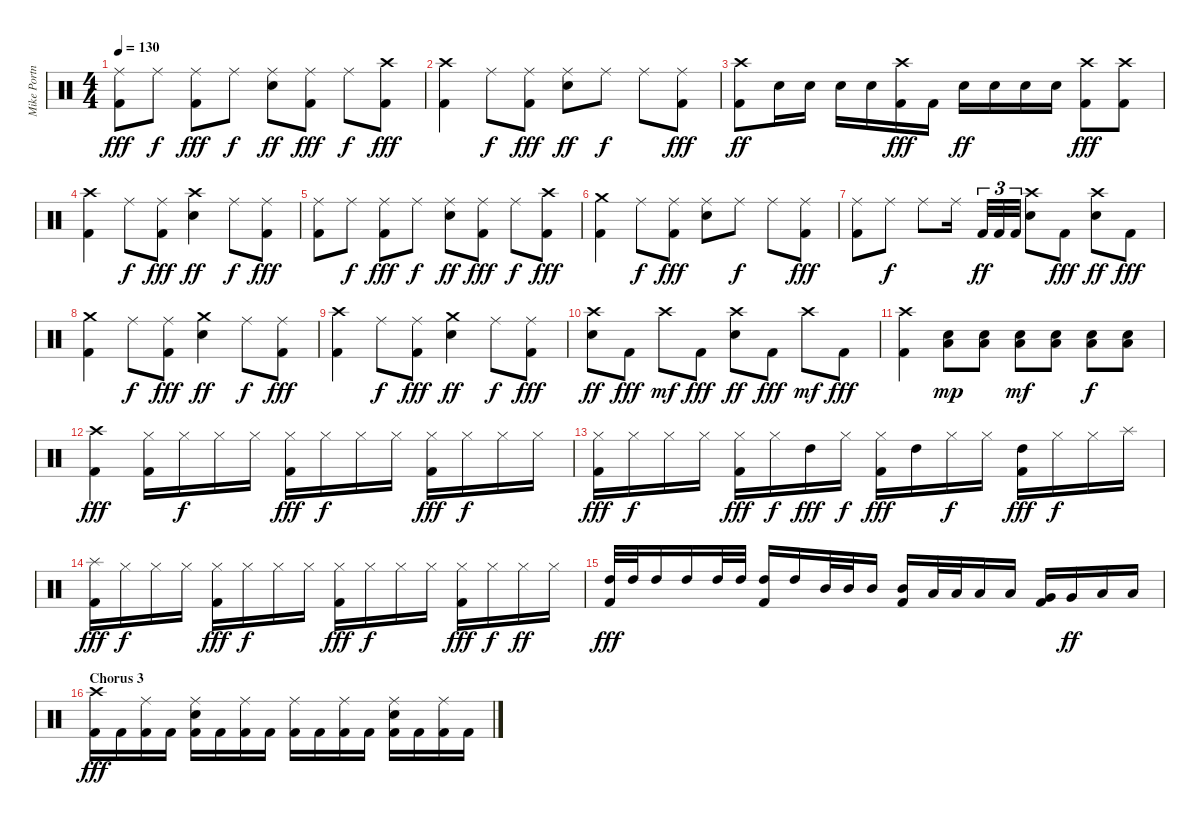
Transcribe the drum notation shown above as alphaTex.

\track ("Mike Portnoy" "Mike Portn") {instrument percussion}
\staff {score}
\articulation defaults
\ts (4 4)
\tempo 130
\clef neutral
\ks c
("Ride (middle)" "Kick (hit) 2").8{dy fff} "Ride (middle)".8{dy f} ("Ride (middle)" "Kick (hit) 2").8{dy fff} "Ride (middle)".8{dy f} ("Ride (middle)" "Snare (hit) 2").8{dy ff} ("Ride (middle)" "Kick (hit) 2").8{dy fff} "Ride (middle)".8{dy f} ("Crash high (hit)" "Kick (hit) 2").8{dy fff} |
("Crash high (hit)" "Kick (hit) 2").4 "Ride (middle)".8{dy f} ("Ride (middle)" "Kick (hit) 2").8{dy fff} ("Ride (middle)" "Snare (hit) 2").8{dy ff} "Ride (middle)".8{dy f} "Ride (middle)".8 ("Ride (middle)" "Kick (hit) 2").8{dy fff} |
("Crash high (hit)" "Kick (hit) 2").8{dy ff} "Snare (hit) 2".16 "Snare (hit) 2".16 "Snare (hit) 2".16 "Snare (hit) 2".16 ("Crash high (hit)" "Kick (hit) 2").16{dy fff} "Kick (hit) 2".16 "Snare (hit) 2".16{dy ff} "Snare (hit) 2".16 "Snare (hit) 2".16 "Snare (hit) 2".16 ("Crash high (hit)" "Kick (hit) 2").8{dy fff} ("Crash high (hit)" "Kick (hit) 2").8 |
("Crash high (hit)" "Kick (hit) 2").4 "Ride (middle)".8{dy f} ("Ride (middle)" "Kick (hit) 2").8{dy fff} ("Crash high (hit)" "Snare (hit) 2").4{dy ff} "Ride (middle)".8{dy f} ("Ride (middle)" "Kick (hit) 2").8{dy fff} |
("Ride (middle)" "Kick (hit) 2").8 "Ride (middle)".8{dy f} ("Ride (middle)" "Kick (hit) 2").8{dy fff} "Ride (middle)".8{dy f} ("Ride (middle)" "Snare (hit) 2").8{dy ff} ("Ride (middle)" "Kick (hit) 2").8{dy fff} "Ride (middle)".8{dy f} ("Crash high (hit)" "Kick (hit) 2").8{dy fff} |
("Crash medium (hit)" "Kick (hit) 2").4 "Ride (middle)".8{dy f} ("Ride (middle)" "Kick (hit) 2").8{dy fff} ("Ride (middle)" "Snare (hit) 2").8 "Ride (middle)".8{dy f} "Ride (middle)".8 ("Ride (middle)" "Kick (hit) 2").8{dy fff} |
("Ride (middle)" "Kick (hit) 2").8 "Ride (middle)".8{dy f} "Ride (middle)".8 "Ride (middle)".16 "Kick (hit) 2".32{tu (3 2) dy ff} "Kick (hit) 2".32{tu (3 2)} "Kick (hit) 2".32{tu (3 2)} ("Crash high (hit)" "Snare (hit) 2").8 "Kick (hit) 2".8{dy fff} ("Crash high (hit)" "Snare (hit) 2").8{dy ff} "Kick (hit) 2".8{dy fff} |
("Crash medium (hit)" "Kick (hit) 2").4 "Ride (middle)".8{dy f} ("Ride (middle)" "Kick (hit) 2").8{dy fff} ("Crash medium (hit)" "Snare (hit) 2").4{dy ff} "Ride (middle)".8{dy f} ("Ride (middle)" "Kick (hit) 2").8{dy fff} |
("Crash high (hit)" "Kick (hit) 2").4 "Ride (middle)".8{dy f} ("Ride (middle)" "Kick (hit) 2").8{dy fff} ("Crash medium (hit)" "Snare (hit) 2").4{dy ff} "Ride (middle)".8{dy f} ("Ride (middle)" "Kick (hit) 2").8{dy fff} |
("Crash high (hit)" "Snare (hit) 2").8{dy ff} "Kick (hit) 2".8{dy fff} "Crash high (hit)".8{dy mf} "Kick (hit) 2".8{dy fff} ("Crash high (hit)" "Snare (hit) 2").8{dy ff} "Kick (hit) 2".8{dy fff} "Crash high (hit)".8{dy mf} "Kick (hit) 2".8{dy fff} |
("Crash high (hit)" "Kick (hit) 2").4 ("Snare (hit) 2" "Low Floor Tom (hit)").8{dy mp} ("Snare (hit) 2" "Low Floor Tom (hit)").8 ("Snare (hit) 2" "Low Floor Tom (hit)").8{dy mf} ("Snare (hit) 2" "Low Floor Tom (hit)").8 ("Snare (hit) 2" "Low Floor Tom (hit)").8{dy f} ("Snare (hit) 2" "Low Floor Tom (hit)").8 |
("Crash high (hit)" "Kick (hit) 2").4{dy fff} ("Hi-Hat (closed)" "Kick (hit) 2").16 "Hi-Hat (closed)".16{dy f} "Hi-Hat (closed)".16 "Hi-Hat (closed)".16 ("Hi-Hat (closed)" "Kick (hit) 2").16{dy fff} "Hi-Hat (closed)".16{dy f} "Hi-Hat (closed)".16 "Hi-Hat (closed)".16 ("Hi-Hat (closed)" "Kick (hit) 2").16{dy fff} "Hi-Hat (closed)".16{dy f} "Hi-Hat (closed)".16 "Hi-Hat (closed)".16 |
("Hi-Hat (closed)" "Kick (hit) 2").16{dy fff} "Hi-Hat (closed)".16{dy f} "Hi-Hat (closed)".16 "Hi-Hat (closed)".16 ("Hi-Hat (closed)" "Kick (hit) 2").16{dy fff} "Hi-Hat (closed)".16{dy f} "High Tom (hit)".16{dy fff} "Hi-Hat (closed)".16{dy f} ("Hi-Hat (closed)" "Kick (hit) 2").16{dy fff} "High Tom (hit)".16 "Hi-Hat (closed)".16{dy f} "Hi-Hat (closed)".16 ("High Tom (hit)" "Kick (hit) 2").16{dy fff} "Hi-Hat (closed)".16{dy f} "Hi-Hat (closed)".16 "Splash (hit)".16 |
("Splash (hit)" "Kick (hit) 2").16{dy fff} "Hi-Hat (closed)".16{dy f} "Hi-Hat (closed)".16 "Hi-Hat (closed)".16 ("Hi-Hat (closed)" "Kick (hit) 2").16{dy fff} "Hi-Hat (closed)".16{dy f} "Hi-Hat (closed)".16 "Hi-Hat (closed)".16 ("Hi-Hat (closed)" "Kick (hit) 2").16{dy fff} "Hi-Hat (closed)".16{dy f} "Hi-Hat (closed)".16 "Hi-Hat (closed)".16 ("Hi-Hat (closed)" "Kick (hit) 2").16{dy fff} "Hi-Hat (closed)".16{dy f} "Hi-Hat (closed)".16{dy ff} "Hi-Hat (closed)".16 |
("High Tom (hit)" "Kick (hit) 2").32{dy fff} "High Tom (hit)".32 "High Tom (hit)".16 "High Tom (hit)".16 "High Tom (hit)".32 "High Tom (hit)".32 ("High Tom (hit)" "Kick (hit) 2").16 "High Tom (hit)".16 "Mid Tom (hit)".32 "Mid Tom (hit)".32 "Mid Tom (hit)".16 ("Mid Tom (hit)" "Kick (hit) 2").16 "Low Tom (hit)".32 "Low Tom (hit)".32 "Low Tom (hit)".16 "Low Tom (hit)".16 ("Very Low Tom (hit)" "Kick (hit) 2").16 "Very Low Tom (hit)".16{dy ff} "Low Floor Tom (hit)".16 "Low Floor Tom (hit)".16 |
\section ("" "Chorus 3")
("Crash high (hit)" "Kick (hit) 2").16{dy fff} "Kick (hit) 2".16 ("Ride (middle)" "Kick (hit) 2").16 "Kick (hit) 2".16 ("Ride (middle)" "Snare (hit) 2" "Kick (hit) 2").16 "Kick (hit) 2".16 ("Ride (middle)" "Kick (hit) 2").16 "Kick (hit) 2".16 ("Ride (middle)" "Kick (hit) 2").16 "Kick (hit) 2".16 ("Ride (middle)" "Kick (hit) 2").16 "Kick (hit) 2".16 ("Ride (middle)" "Snare (hit) 2" "Kick (hit) 2").16 "Kick (hit) 2".16 ("Ride (middle)" "Kick (hit) 2").16 "Kick (hit) 2".16
